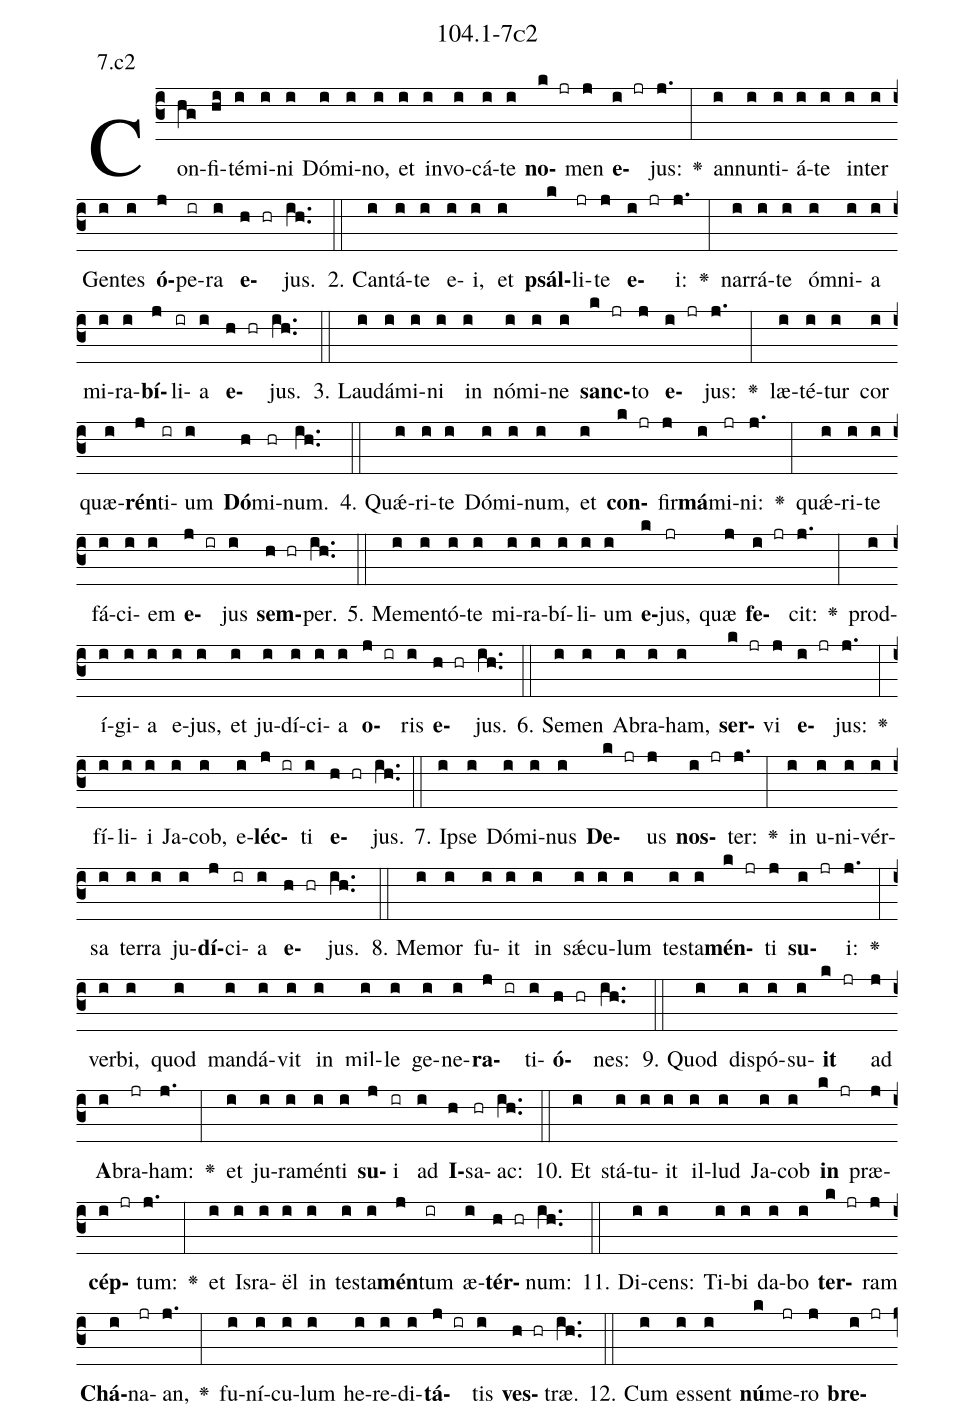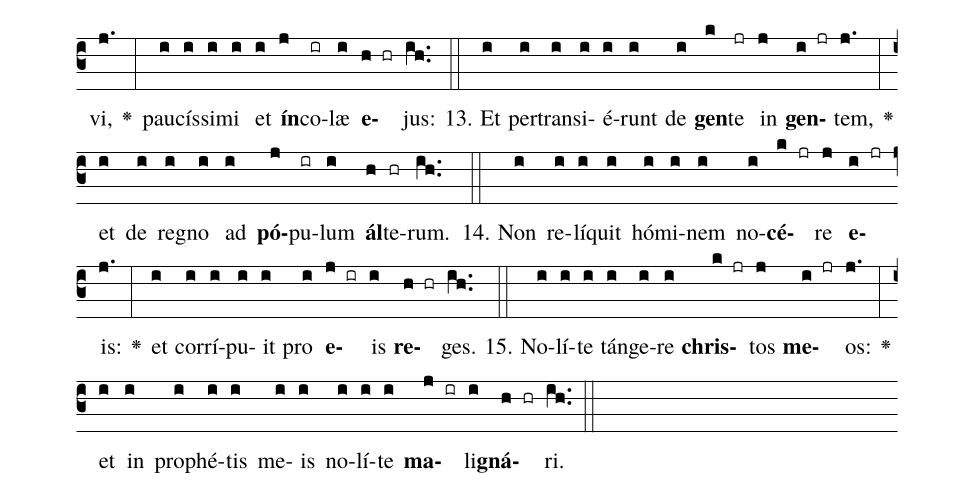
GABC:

name: 104.1-7c2;
annotation: 7.c2;
%%
(c3)Con(hg)fi(hi)té(i)mi(i)ni(i) Dó(i)mi(i)no,(i) et(i) in(i)vo(i)cá(i)te(i) <b>no</b>(k jr)men(j) <b>e</b>(i jr)jus:(j.) <v>\greheightstar</v>(:) an(i)nun(i)ti(i)á(i)te(i) in(i)ter(i) Gen(i)tes(i) <b>ó</b>(j)pe(ir)ra(i) <b>e</b>(h hr)jus.(ih..) (::)
2. Can(i)tá(i)te(i) e(i)i,(i) et(i) <b>psál</b>(k)li(jr)te(j) <b>e</b>(i jr)i:(j.) <v>\greheightstar</v>(:) nar(i)rá(i)te(i) óm(i)ni(i)a(i) mi(i)ra(i)<b>bí</b>(j)li(ir)a(i) <b>e</b>(h hr)jus.(ih..) (::)
3. Lau(i)dá(i)mi(i)ni(i) in(i) nó(i)mi(i)ne(i) <b>sanc</b>(k jr)to(j) <b>e</b>(i jr)jus:(j.) <v>\greheightstar</v>(:) læ(i)té(i)tur(i) cor(i) quæ(i)<b>rén</b>(j)ti(ir)um(i) <b>Dó</b>(h)mi(hr)num.(ih..) (::)
4. Quǽ(i)ri(i)te(i) Dó(i)mi(i)num,(i) et(i) <b>con</b>(k jr)fir(j)<b>má</b>(i)mi(jr)ni:(j.) <v>\greheightstar</v>(:) quǽ(i)ri(i)te(i) fá(i)ci(i)em(i) <b>e</b>(j ir)jus(i) <b>sem</b>(h hr)per.(ih..) (::)
5. Me(i)men(i)tó(i)te(i) mi(i)ra(i)bí(i)li(i)um(i) <b>e</b>(k)jus,(jr) quæ(j) <b>fe</b>(i jr)cit:(j.) <v>\greheightstar</v>(:) prod(i)í(i)gi(i)a(i) e(i)jus,(i) et(i) ju(i)dí(i)ci(i)a(i) <b>o</b>(j ir)ris(i) <b>e</b>(h hr)jus.(ih..) (::)
6. Se(i)men(i) A(i)bra(i)ham,(i) <b>ser</b>(k jr)vi(j) <b>e</b>(i jr)jus:(j.) <v>\greheightstar</v>(:) fí(i)li(i)i(i) Ja(i)cob,(i) e(i)<b>léc</b>(j ir)ti(i) <b>e</b>(h hr)jus.(ih..) (::)
7. Ip(i)se(i) Dó(i)mi(i)nus(i) <b>De</b>(k jr)us(j) <b>nos</b>(i jr)ter:(j.) <v>\greheightstar</v>(:) in(i) u(i)ni(i)vér(i)sa(i) ter(i)ra(i) ju(i)<b>dí</b>(j)ci(ir)a(i) <b>e</b>(h hr)jus.(ih..) (::)
8. Me(i)mor(i) fu(i)it(i) in(i) sǽ(i)cu(i)lum(i) tes(i)ta(i)<b>mén</b>(k jr)ti(j) <b>su</b>(i jr)i:(j.) <v>\greheightstar</v>(:) ver(i)bi,(i) quod(i) man(i)dá(i)vit(i) in(i) mil(i)le(i) ge(i)ne(i)<b>ra</b>(j ir)ti(i)<b>ó</b>(h hr)nes:(ih..) (::)
9. Quod(i) dis(i)pó(i)su(i)<b>it</b>(k jr) ad(j) <b>A</b>(i)bra(jr)ham:(j.) <v>\greheightstar</v>(:) et(i) ju(i)ra(i)mén(i)ti(i) <b>su</b>(j)i(ir) ad(i) <b>I</b>(h)sa(hr)ac:(ih..) (::)
10. Et(i) stá(i)tu(i)it(i) il(i)lud(i) Ja(i)cob(i) <b>in</b>(k jr) præ(j)<b>cép</b>(i jr)tum:(j.) <v>\greheightstar</v>(:) et(i) Is(i)ra(i)ël(i) in(i) tes(i)ta(i)<b>mén</b>(j)tum(ir) æ(i)<b>tér</b>(h hr)num:(ih..) (::)
11. Di(i)cens:(i) Ti(i)bi(i) da(i)bo(i) <b>ter</b>(k jr)ram(j) <b>Chá</b>(i)na(jr)an,(j.) <v>\greheightstar</v>(:) fu(i)ní(i)cu(i)lum(i) he(i)re(i)di(i)<b>tá</b>(j ir)tis(i) <b>ves</b>(h hr)træ.(ih..) (::)
12. Cum(i) es(i)sent(i) <b>nú</b>(k)me(jr)ro(j) <b>bre</b>(i jr)vi,(j.) <v>\greheightstar</v>(:) pau(i)cís(i)si(i)mi(i) et(i) <b>ín</b>(j)co(ir)læ(i) <b>e</b>(h hr)jus:(ih..) (::)
13. Et(i) per(i)trans(i)i(i)é(i)runt(i) de(i) <b>gen</b>(k)te(jr) in(j) <b>gen</b>(i jr)tem,(j.) <v>\greheightstar</v>(:) et(i) de(i) re(i)gno(i) ad(i) <b>pó</b>(j)pu(ir)lum(i) <b>ál</b>(h)te(hr)rum.(ih..) (::)
14. Non(i) re(i)lí(i)quit(i) hó(i)mi(i)nem(i) no(i)<b>cé</b>(k jr)re(j) <b>e</b>(i jr)is:(j.) <v>\greheightstar</v>(:) et(i) cor(i)rí(i)pu(i)it(i) pro(i) <b>e</b>(j ir)is(i) <b>re</b>(h hr)ges.(ih..) (::)
15. No(i)lí(i)te(i) tán(i)ge(i)re(i) <b>chris</b>(k jr)tos(j) <b>me</b>(i jr)os:(j.) <v>\greheightstar</v>(:) et(i) in(i) pro(i)phé(i)tis(i) me(i)is(i) no(i)lí(i)te(i) <b>ma</b>(j ir)li(i)<b>gná</b>(h hr)ri.(ih..) (::)
